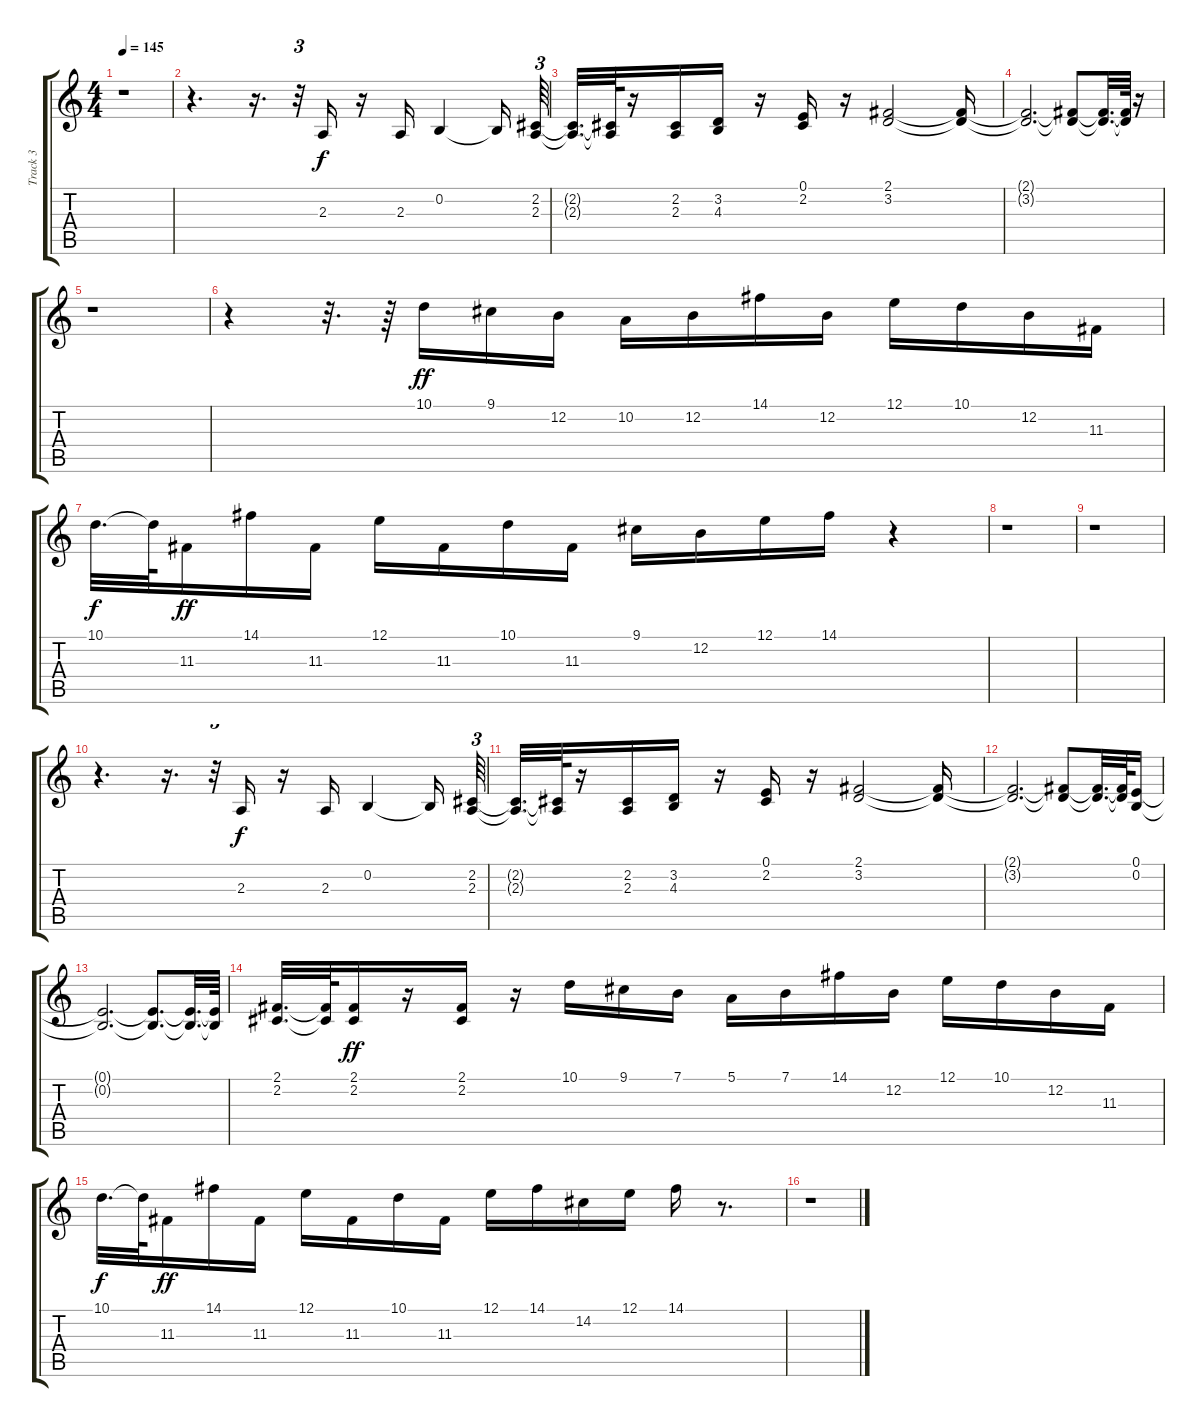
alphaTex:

\track ("Track 3" "Track 3") {instrument lead1square}
\staff {score tabs}
\tuning (E4 B3 G3 D3 A2 E2) {hide}
\ts (4 4)
\tempo 145
\clef g2
\ks c
r.1{dy ff} |
r.4{d} r.16{d} r.32{tu (3 2)} 2.3.16{dy f} r.16 2.3.16 0.2.4 0.2{t}.16 (2.2 2.3).64{tu (3 2)} |
(2.2{t} 2.3{t}).32{d} (2.2{t} 2.3{t}).64 r.16 (2.2 2.3).16 (3.2 4.3).16 r.16 (0.1 2.2).16 r.16 (2.1 3.2).2 (2.1{t} 3.2{t}).16 |
(2.1{t} 3.2{t}).2{d} (2.1{t} 3.2{t}).8 (2.1{t} 3.2{t}).32{d} (2.1{t} 3.2{t}).64 r.16 |
r.1 |
r.4 r.32{d} r.64 10.1.16{dy ff} 9.1.16 12.2.16 10.2.16 12.2.16 14.1.16 12.2.16 12.1.16 10.1.16 12.2.16 11.3.16 |
10.1.32{d dy f} 10.1{t}.64 11.3.16{dy ff} 14.1.16 11.3.16 12.1.16 11.3.16 10.1.16 11.3.16 9.1.16 12.2.16 12.1.16 14.1.16 r.4 |
r.1 |
r.1 |
r.4{d} r.16{d} r.32{tu (3 2)} 2.3.16{dy f} r.16 2.3.16 0.2.4 0.2{t}.16 (2.2 2.3).64{tu (3 2)} |
(2.2{t} 2.3{t}).32{d} (2.2{t} 2.3{t}).64 r.16 (2.2 2.3).16 (3.2 4.3).16 r.16 (0.1 2.2).16 r.16 (2.1 3.2).2 (2.1{t} 3.2{t}).16 |
(2.1{t} 3.2{t}).2{d} (2.1{t} 3.2{t}).8 (2.1{t} 3.2{t}).32{d} (2.1{t} 3.2{t}).64 (0.1 0.2).16 |
(0.1{t} 0.2{t}).2{d} (0.1{t} 0.2{t}).8{d} (0.1{t} 0.2{t}).32{d} (0.1{t} 0.2{t}).64 |
(2.1 2.2).32{d} (2.1{t} 2.2{t}).64 (2.1 2.2).16{dy ff} r.16 (2.1 2.2).16 r.16 10.1.16 9.1.16 7.1.16 5.1.16 7.1.16 14.1.16 12.2.16 12.1.16 10.1.16 12.2.16 11.3.16 |
10.1.32{d dy f} 10.1{t}.64 11.3.16{dy ff} 14.1.16 11.3.16 12.1.16 11.3.16 10.1.16 11.3.16 12.1.16 14.1.16 14.2.16 12.1.16 14.1.16 r.8{d} |
r.1
